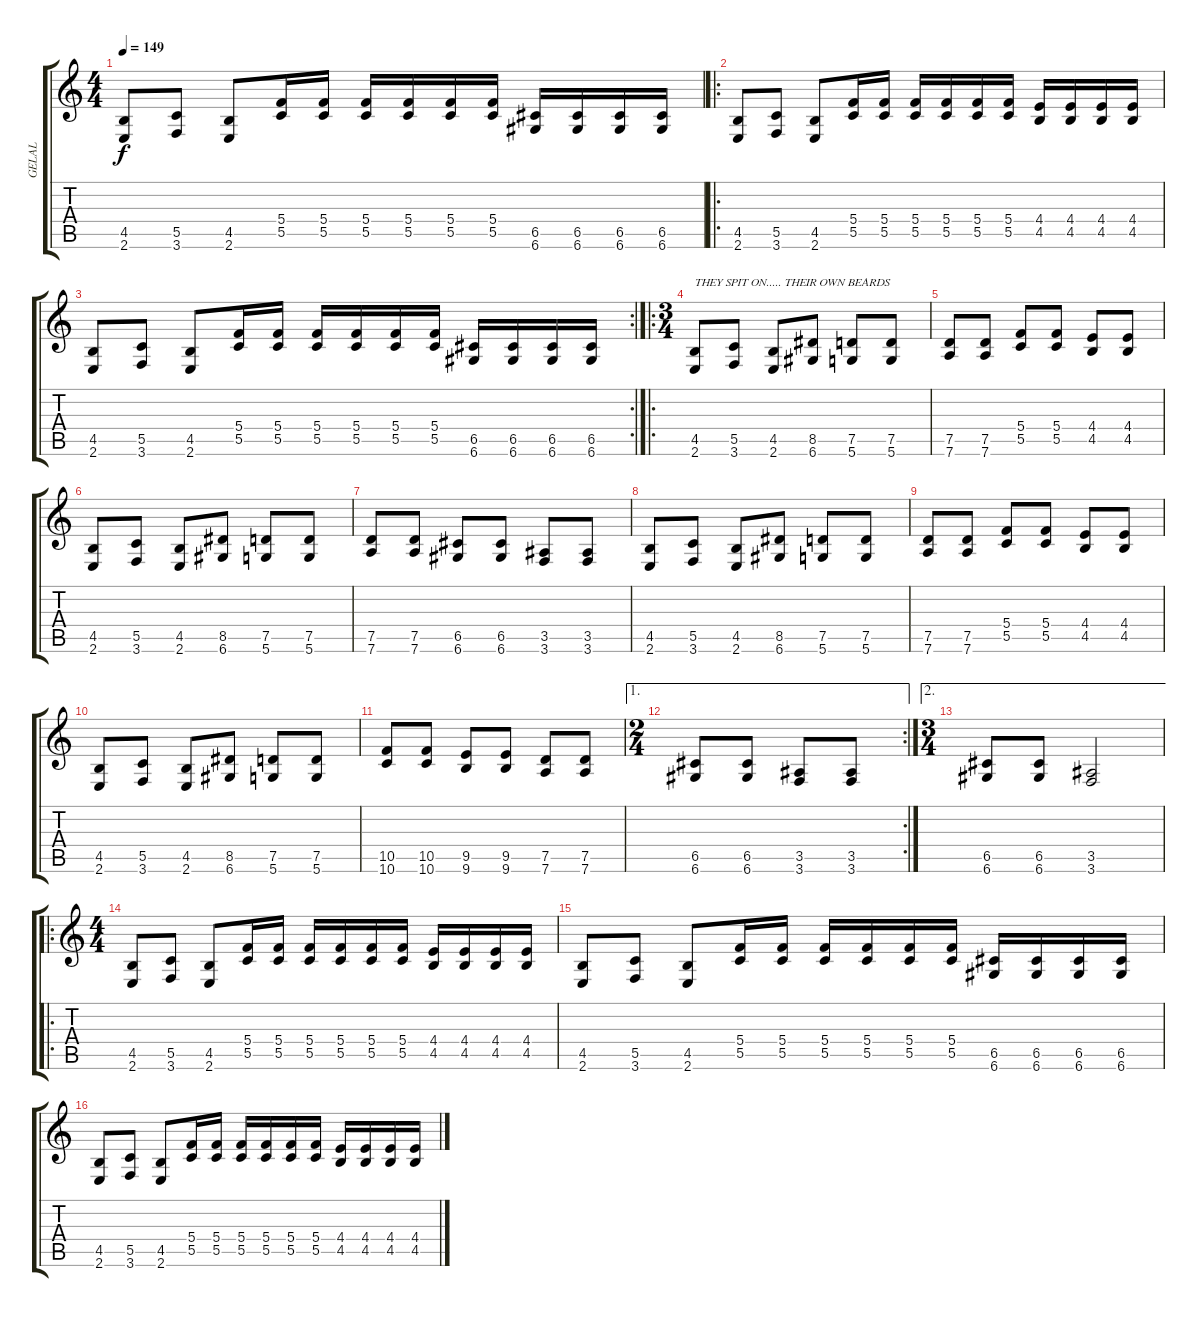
\track ("GELAL" "GELAL") {instrument distortionguitar}
\staff {score tabs}
\tuning (D4 A3 F3 C3 G2 D2) {hide}
\ts (4 4)
\tempo 149
\clef g2
\ks c
(4.5 2.6).8{dy f} (5.5 3.6).8 (4.5 2.6).8 (5.4 5.5).16 (5.4 5.5).16 (5.4 5.5).16 (5.4 5.5).16 (5.4 5.5).16 (5.4 5.5).16 (6.5 6.6).16 (6.5 6.6).16 (6.5 6.6).16 (6.5 6.6).16 |
\ro
(4.5 2.6).8 (5.5 3.6).8 (4.5 2.6).8 (5.4 5.5).16 (5.4 5.5).16 (5.4 5.5).16 (5.4 5.5).16 (5.4 5.5).16 (5.4 5.5).16 (4.4 4.5).16 (4.4 4.5).16 (4.4 4.5).16 (4.4 4.5).16 |
\rc 2
(4.5 2.6).8 (5.5 3.6).8 (4.5 2.6).8 (5.4 5.5).16 (5.4 5.5).16 (5.4 5.5).16 (5.4 5.5).16 (5.4 5.5).16 (5.4 5.5).16 (6.5 6.6).16 (6.5 6.6).16 (6.5 6.6).16 (6.5 6.6).16 |
\ro
\ts (3 4)
(4.5 2.6).8{txt "THEY SPIT ON..... THEIR OWN BEARDS"} (5.5 3.6).8 (4.5 2.6).8 (8.5 6.6).8 (7.5 5.6).8 (7.5 5.6).8 |
(7.5 7.6).8 (7.5 7.6).8 (5.4 5.5).8 (5.4 5.5).8 (4.4 4.5).8 (4.4 4.5).8 |
(4.5 2.6).8 (5.5 3.6).8 (4.5 2.6).8 (8.5 6.6).8 (7.5 5.6).8 (7.5 5.6).8 |
(7.5 7.6).8 (7.5 7.6).8 (6.5 6.6).8 (6.5 6.6).8 (3.5 3.6).8 (3.5 3.6).8 |
(4.5 2.6).8 (5.5 3.6).8 (4.5 2.6).8 (8.5 6.6).8 (7.5 5.6).8 (7.5 5.6).8 |
(7.5 7.6).8 (7.5 7.6).8 (5.4 5.5).8 (5.4 5.5).8 (4.4 4.5).8 (4.4 4.5).8 |
(4.5 2.6).8 (5.5 3.6).8 (4.5 2.6).8 (8.5 6.6).8 (7.5 5.6).8 (7.5 5.6).8 |
(10.5 10.6).8 (10.5 10.6).8 (9.5 9.6).8 (9.5 9.6).8 (7.5 7.6).8 (7.5 7.6).8 |
\ae 1
\rc 2
\ts (2 4)
(6.5 6.6).8 (6.5 6.6).8 (3.5 3.6).8 (3.5 3.6).8 |
\ae 2
\ts (3 4)
(6.5 6.6).8 (6.5 6.6).8 (3.5 3.6).2 |
\ro
\ts (4 4)
(4.5 2.6).8 (5.5 3.6).8 (4.5 2.6).8 (5.4 5.5).16 (5.4 5.5).16 (5.4 5.5).16 (5.4 5.5).16 (5.4 5.5).16 (5.4 5.5).16 (4.4 4.5).16 (4.4 4.5).16 (4.4 4.5).16 (4.4 4.5).16 |
(4.5 2.6).8 (5.5 3.6).8 (4.5 2.6).8 (5.4 5.5).16 (5.4 5.5).16 (5.4 5.5).16 (5.4 5.5).16 (5.4 5.5).16 (5.4 5.5).16 (6.5 6.6).16 (6.5 6.6).16 (6.5 6.6).16 (6.5 6.6).16 |
(4.5 2.6).8 (5.5 3.6).8 (4.5 2.6).8 (5.4 5.5).16 (5.4 5.5).16 (5.4 5.5).16 (5.4 5.5).16 (5.4 5.5).16 (5.4 5.5).16 (4.4 4.5).16 (4.4 4.5).16 (4.4 4.5).16 (4.4 4.5).16
